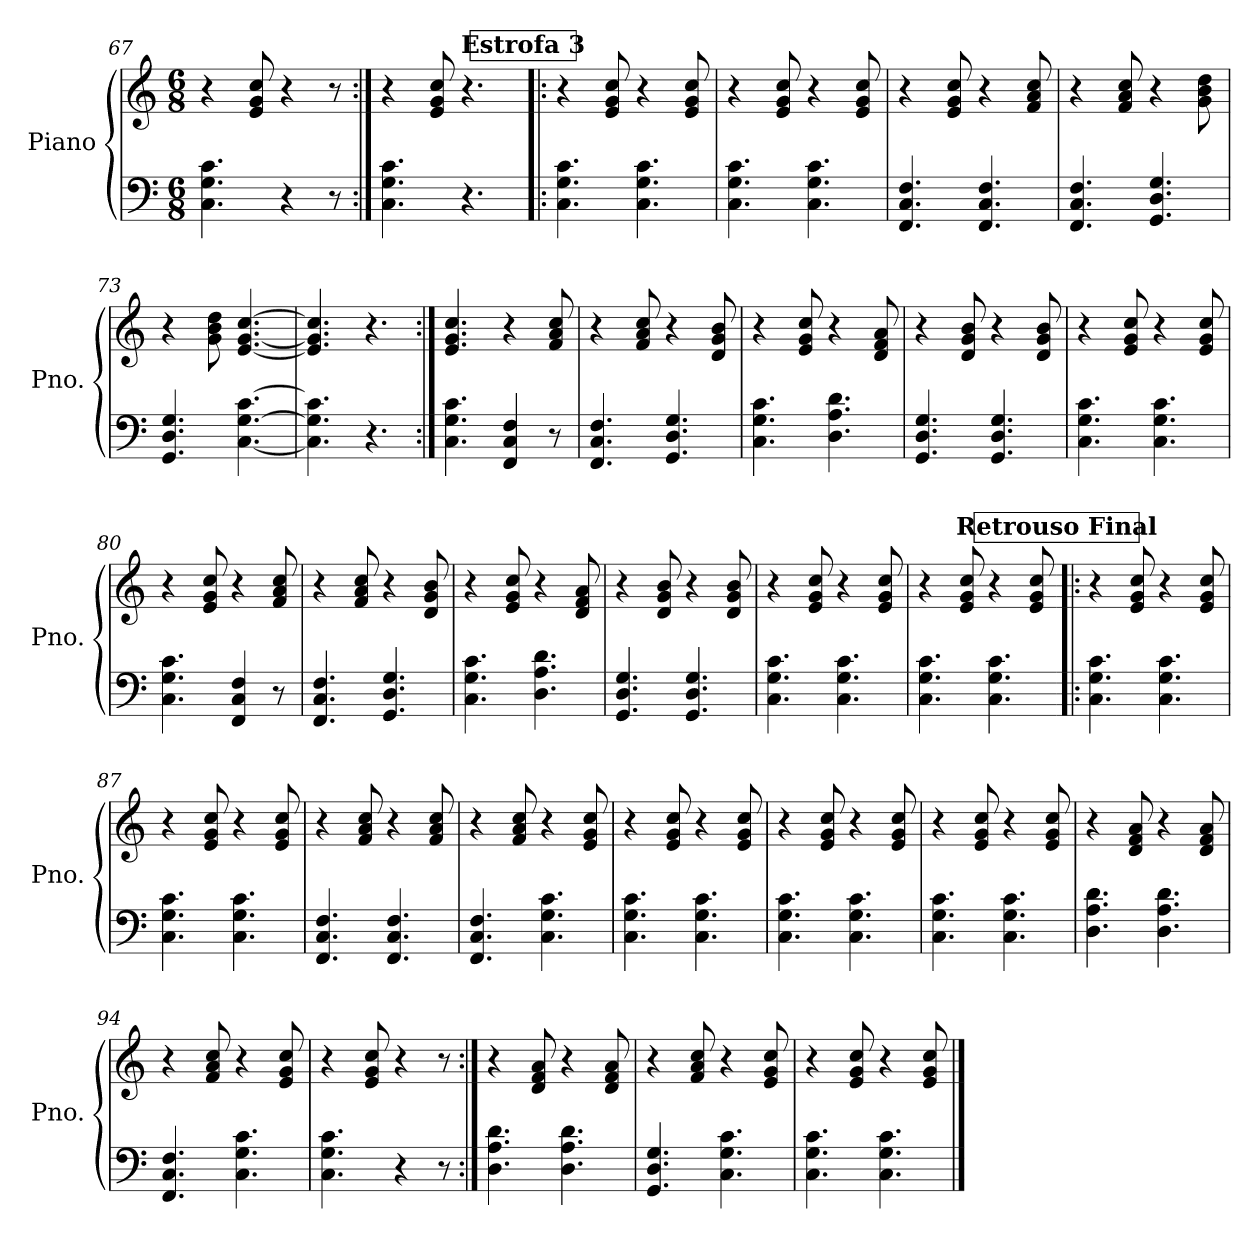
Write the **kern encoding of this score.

**kern	**kern
*part1	*part1
*staff2	*staff1
*I"Piano	*
*I'Pno.	*
*clefF4	*clefG2
*k[]	*k[]
*M6/8	*M6/8
=67	=67
4.C\ 4.G\ 4.c\	4r
.	8e/ 8g/ 8cc/
4r	4r
8r	8r
!!LO:LB:g=z
=68:|!	=68:|!
4.C\ 4.G\ 4.c\	4r
.	8e/ 8g/ 8cc/
4.r	4.r
!!LO:REH:place=s1:a:B:fs=14:t=Estrofa 3
=69!|:	=69!|:
4.C\ 4.G\ 4.c\	4r
.	8e/ 8g/ 8cc/
4.C\ 4.G\ 4.c\	4r
.	8e/ 8g/ 8cc/
=70	=70
4.C\ 4.G\ 4.c\	4r
.	8e/ 8g/ 8cc/
4.C\ 4.G\ 4.c\	4r
.	8e/ 8g/ 8cc/
=71	=71
4.FF/ 4.C/ 4.F/	4r
.	8e/ 8g/ 8cc/
4.FF/ 4.C/ 4.F/	4r
.	8f/ 8a/ 8cc/
=72	=72
4.FF/ 4.C/ 4.F/	4r
.	8f/ 8a/ 8cc/
4.GG/ 4.D/ 4.G/	4r
.	8g\ 8b\ 8dd\
=73	=73
4.GG/ 4.D/ 4.G/	4r
.	8g\ 8b\ 8dd\
[4.C\ [4.G\ [4.c\	[4.e/ [4.g/ [4.cc/
=74	=74
4.C\] 4.G\] 4.c\]	4.e/] 4.g/] 4.cc/]
4.r	4.r
=75:|!	=75:|!
4.C\ 4.G\ 4.c\	4.e/ 4.g/ 4.cc/
4FF/ 4C/ 4F/	4r
8r	8f/ 8a/ 8cc/
=76	=76
4.FF/ 4.C/ 4.F/	4r
.	8f/ 8a/ 8cc/
4.GG/ 4.D/ 4.G/	4r
.	8d/ 8g/ 8b/
=77	=77
4.C\ 4.G\ 4.c\	4r
.	8e/ 8g/ 8cc/
4.D\ 4.A\ 4.d\	4r
.	8d/ 8f/ 8a/
!!LO:LB:g=z
=78	=78
4.GG/ 4.D/ 4.G/	4r
.	8d/ 8g/ 8b/
4.GG/ 4.D/ 4.G/	4r
.	8d/ 8g/ 8b/
=79	=79
4.C\ 4.G\ 4.c\	4r
.	8e/ 8g/ 8cc/
4.C\ 4.G\ 4.c\	4r
.	8e/ 8g/ 8cc/
=80	=80
4.C\ 4.G\ 4.c\	4r
.	8e/ 8g/ 8cc/
4FF/ 4C/ 4F/	4r
8r	8f/ 8a/ 8cc/
=81	=81
4.FF/ 4.C/ 4.F/	4r
.	8f/ 8a/ 8cc/
4.GG/ 4.D/ 4.G/	4r
.	8d/ 8g/ 8b/
=82	=82
4.C\ 4.G\ 4.c\	4r
.	8e/ 8g/ 8cc/
4.D\ 4.A\ 4.d\	4r
.	8d/ 8f/ 8a/
=83	=83
4.GG/ 4.D/ 4.G/	4r
.	8d/ 8g/ 8b/
4.GG/ 4.D/ 4.G/	4r
.	8d/ 8g/ 8b/
=84	=84
4.C\ 4.G\ 4.c\	4r
.	8e/ 8g/ 8cc/
4.C\ 4.G\ 4.c\	4r
.	8e/ 8g/ 8cc/
=85	=85
4.C\ 4.G\ 4.c\	4r
.	8e/ 8g/ 8cc/
4.C\ 4.G\ 4.c\	4r
.	8e/ 8g/ 8cc/
!!LO:REH:place=s1:a:B:fs=14:t=Retrouso Final
=86!|:	=86!|:
4.C\ 4.G\ 4.c\	4r
.	8e/ 8g/ 8cc/
4.C\ 4.G\ 4.c\	4r
.	8e/ 8g/ 8cc/
!!LO:LB:g=z
=87	=87
4.C\ 4.G\ 4.c\	4r
.	8e/ 8g/ 8cc/
4.C\ 4.G\ 4.c\	4r
.	8e/ 8g/ 8cc/
=88	=88
4.FF/ 4.C/ 4.F/	4r
.	8f/ 8a/ 8cc/
4.FF/ 4.C/ 4.F/	4r
.	8f/ 8a/ 8cc/
=89	=89
4.FF/ 4.C/ 4.F/	4r
.	8f/ 8a/ 8cc/
4.C\ 4.G\ 4.c\	4r
.	8e/ 8g/ 8cc/
=90	=90
4.C\ 4.G\ 4.c\	4r
.	8e/ 8g/ 8cc/
4.C\ 4.G\ 4.c\	4r
.	8e/ 8g/ 8cc/
=91	=91
4.C\ 4.G\ 4.c\	4r
.	8e/ 8g/ 8cc/
4.C\ 4.G\ 4.c\	4r
.	8e/ 8g/ 8cc/
=92	=92
4.C\ 4.G\ 4.c\	4r
.	8e/ 8g/ 8cc/
4.C\ 4.G\ 4.c\	4r
.	8e/ 8g/ 8cc/
=93	=93
4.D\ 4.A\ 4.d\	4r
.	8d/ 8f/ 8a/
4.D\ 4.A\ 4.d\	4r
.	8d/ 8f/ 8a/
=94	=94
4.FF/ 4.C/ 4.F/	4r
.	8f/ 8a/ 8cc/
4.C\ 4.G\ 4.c\	4r
.	8e/ 8g/ 8cc/
=95	=95
4.C\ 4.G\ 4.c\	4r
.	8e/ 8g/ 8cc/
4r	4r
8r	8r
!!LO:LB:g=z
=96:|!	=96:|!
4.D\ 4.A\ 4.d\	4r
.	8d/ 8f/ 8a/
4.D\ 4.A\ 4.d\	4r
.	8d/ 8f/ 8a/
=97	=97
4.GG/ 4.D/ 4.G/	4r
.	8f/ 8a/ 8cc/
4.C\ 4.G\ 4.c\	4r
.	8e/ 8g/ 8cc/
=98	=98
4.C\ 4.G\ 4.c\	4r
.	8e/ 8g/ 8cc/
4.C\ 4.G\ 4.c\	4r
.	8e/ 8g/ 8cc/
==	==
*-	*-
